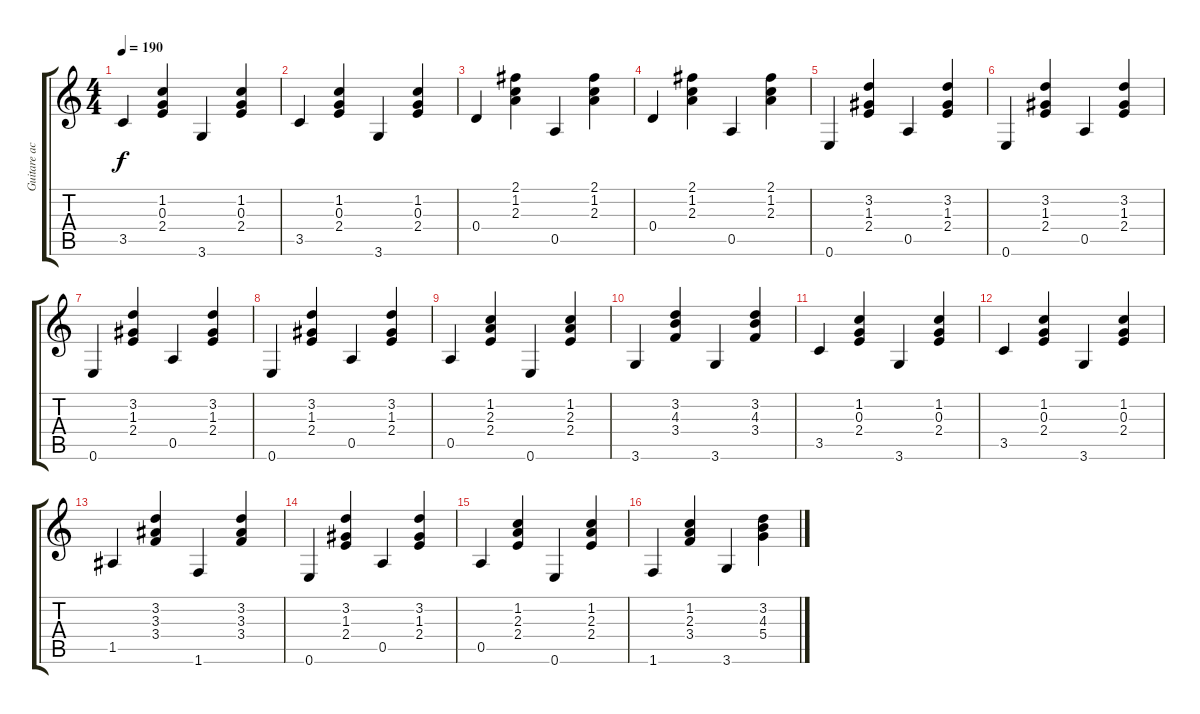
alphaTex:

\track ("Guitare accompagnement" "Guitare ac") {instrument acousticguitarnylon}
\staff {score tabs}
\tuning (E4 B3 G3 D3 A2 E2) {hide}
\ts (4 4)
\tempo 190
\clef g2
\ks c
3.5.4{dy f} (1.2 0.3 2.4).4 3.6.4 (1.2 0.3 2.4).4 |
3.5.4 (1.2 0.3 2.4).4 3.6.4 (1.2 0.3 2.4).4 |
0.4.4 (2.1 1.2 2.3).4 0.5.4 (2.1 1.2 2.3).4 |
0.4.4 (2.1 1.2 2.3).4 0.5.4 (2.1 1.2 2.3).4 |
0.6.4 (3.2 1.3 2.4).4 0.5.4 (3.2 1.3 2.4).4 |
0.6.4 (3.2 1.3 2.4).4 0.5.4 (3.2 1.3 2.4).4 |
0.6.4 (3.2 1.3 2.4).4 0.5.4 (3.2 1.3 2.4).4 |
0.6.4 (3.2 1.3 2.4).4 0.5.4 (3.2 1.3 2.4).4 |
0.5.4 (1.2 2.3 2.4).4 0.6.4 (1.2 2.3 2.4).4 |
3.6.4 (3.2 4.3 3.4).4 3.6.4 (3.2 4.3 3.4).4 |
3.5.4 (1.2 0.3 2.4).4 3.6.4 (1.2 0.3 2.4).4 |
3.5.4 (1.2 0.3 2.4).4 3.6.4 (1.2 0.3 2.4).4 |
1.5.4 (3.2 3.3 3.4).4 1.6.4 (3.2 3.3 3.4).4 |
0.6.4 (3.2 1.3 2.4).4 0.5.4 (3.2 1.3 2.4).4 |
0.5.4 (1.2 2.3 2.4).4 0.6.4 (1.2 2.3 2.4).4 |
1.6.4 (1.2 2.3 3.4).4 3.6.4 (3.2 4.3 5.4).4
